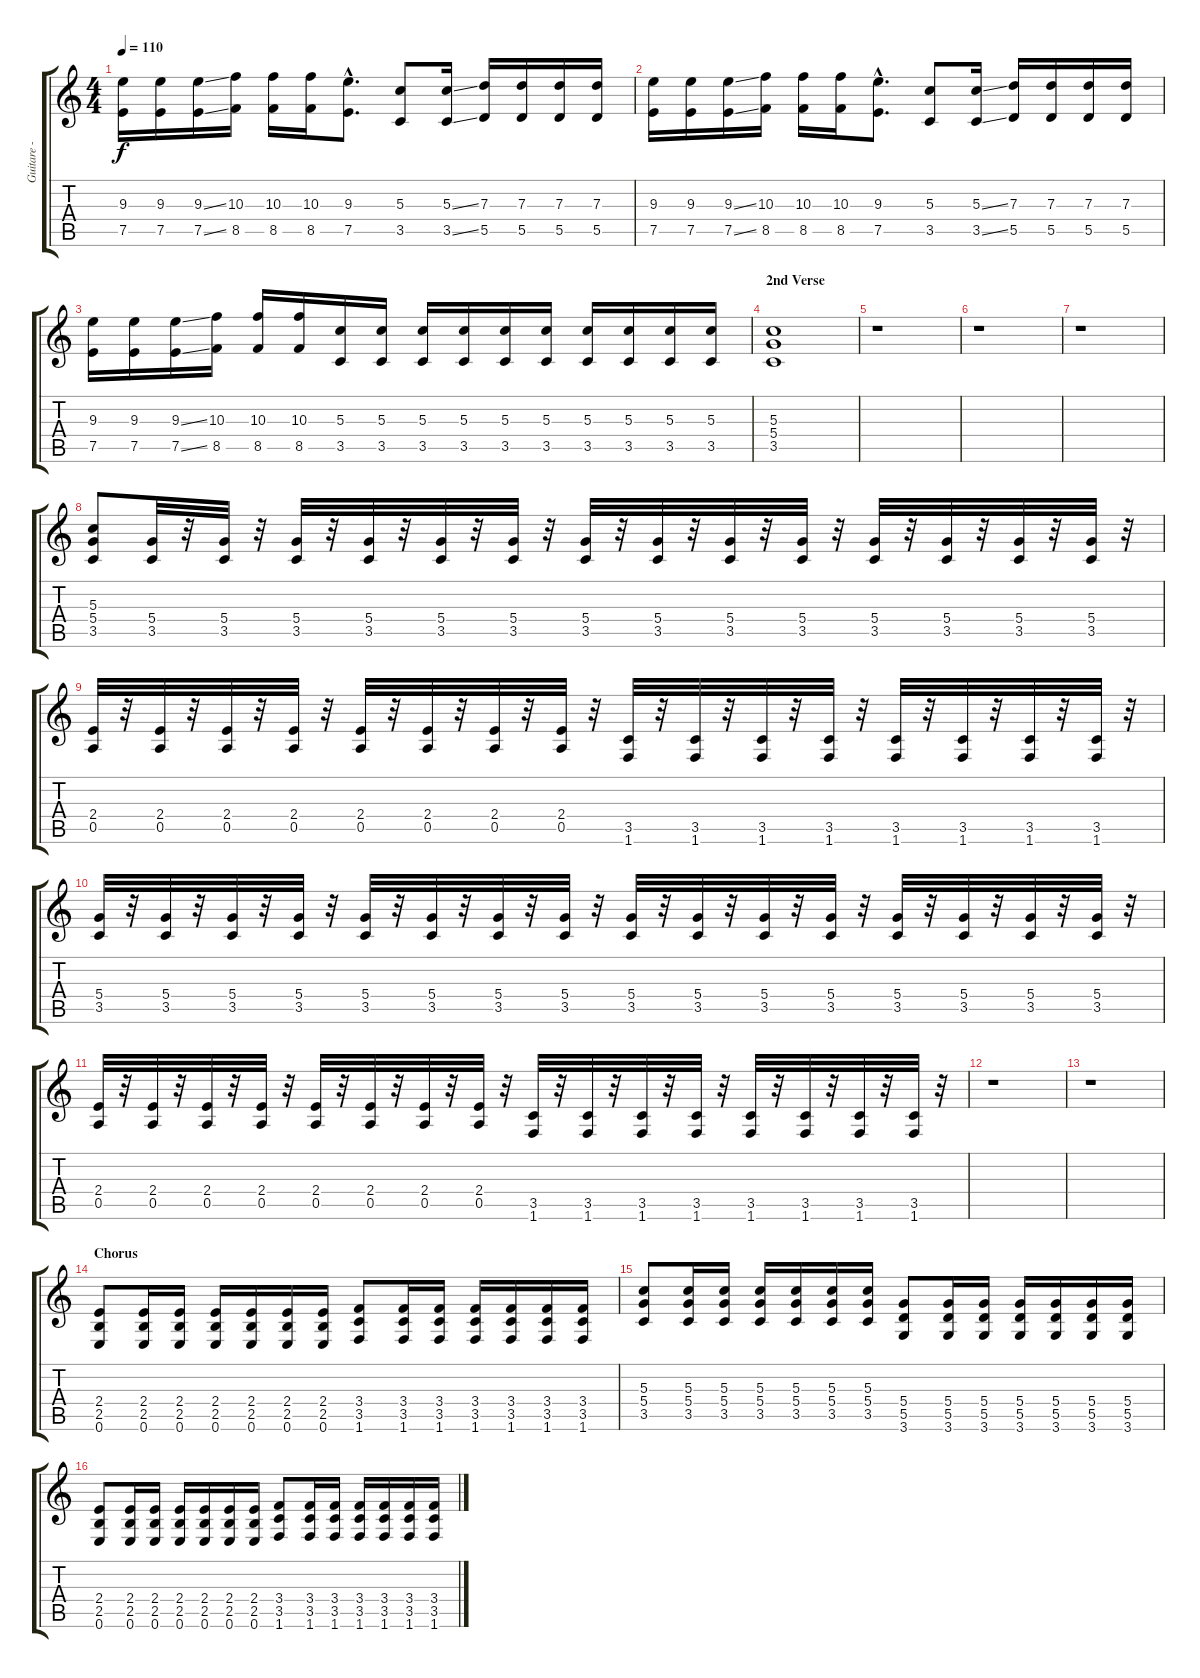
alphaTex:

\track ("Guitare - Tom DeLonge" "Guitare - ") {instrument distortionguitar}
\staff {score tabs}
\tuning (E4 B3 G3 D3 A2 E2) {hide}
\ts (4 4)
\tempo 110
\clef g2
\ks c
(9.3 7.5).16{dy f} (9.3 7.5).16 (9.3{ss} 7.5{ss}).16 (10.3 8.5).16 (10.3 8.5).16 (10.3 8.5).16 (9.3{hac} 7.5{hac}).8{d} (5.3 3.5).8 (5.3{ss} 3.5{ss}).16 (7.3 5.5).16 (7.3 5.5).16 (7.3 5.5).16 (7.3 5.5).16 |
(9.3 7.5).16 (9.3 7.5).16 (9.3{ss} 7.5{ss}).16 (10.3 8.5).16 (10.3 8.5).16 (10.3 8.5).16 (9.3{hac} 7.5{hac}).8{d} (5.3 3.5).8 (5.3{ss} 3.5{ss}).16 (7.3 5.5).16 (7.3 5.5).16 (7.3 5.5).16 (7.3 5.5).16 |
(9.3 7.5).16 (9.3 7.5).16 (9.3{ss} 7.5{ss}).16 (10.3 8.5).16 (10.3 8.5).16 (10.3 8.5).16 (5.3 3.5).16 (5.3 3.5).16 (5.3 3.5).16 (5.3 3.5).16 (5.3 3.5).16 (5.3 3.5).16 (5.3 3.5).16 (5.3 3.5).16 (5.3 3.5).16 (5.3 3.5).16 |
\section ("" "2nd Verse")
(5.3 5.4 3.5).1 |
r.1 |
r.1 |
r.1 |
(5.3 5.4 3.5).8 (5.4 3.5).32 r.32 (5.4 3.5).32 r.32 (5.4 3.5).32 r.32 (5.4 3.5).32 r.32 (5.4 3.5).32 r.32 (5.4 3.5).32 r.32 (5.4 3.5).32 r.32 (5.4 3.5).32 r.32 (5.4 3.5).32 r.32 (5.4 3.5).32 r.32 (5.4 3.5).32 r.32 (5.4 3.5).32 r.32 (5.4 3.5).32 r.32 (5.4 3.5).32 r.32 |
(2.4 0.5).32 r.32 (2.4 0.5).32 r.32 (2.4 0.5).32 r.32 (2.4 0.5).32 r.32 (2.4 0.5).32 r.32 (2.4 0.5).32 r.32 (2.4 0.5).32 r.32 (2.4 0.5).32 r.32 (3.5 1.6).32 r.32 (3.5 1.6).32 r.32 (3.5 1.6).32 r.32 (3.5 1.6).32 r.32 (3.5 1.6).32 r.32 (3.5 1.6).32 r.32 (3.5 1.6).32 r.32 (3.5 1.6).32 r.32 |
(5.4 3.5).32 r.32 (5.4 3.5).32 r.32 (5.4 3.5).32 r.32 (5.4 3.5).32 r.32 (5.4 3.5).32 r.32 (5.4 3.5).32 r.32 (5.4 3.5).32 r.32 (5.4 3.5).32 r.32 (5.4 3.5).32 r.32 (5.4 3.5).32 r.32 (5.4 3.5).32 r.32 (5.4 3.5).32 r.32 (5.4 3.5).32 r.32 (5.4 3.5).32 r.32 (5.4 3.5).32 r.32 (5.4 3.5).32 r.32 |
(2.4 0.5).32 r.32 (2.4 0.5).32 r.32 (2.4 0.5).32 r.32 (2.4 0.5).32 r.32 (2.4 0.5).32 r.32 (2.4 0.5).32 r.32 (2.4 0.5).32 r.32 (2.4 0.5).32 r.32 (3.5 1.6).32 r.32 (3.5 1.6).32 r.32 (3.5 1.6).32 r.32 (3.5 1.6).32 r.32 (3.5 1.6).32 r.32 (3.5 1.6).32 r.32 (3.5 1.6).32 r.32 (3.5 1.6).32 r.32 |
r.1 |
r.1 |
\section ("" "Chorus")
(2.4 2.5 0.6).8 (2.4 2.5 0.6).16 (2.4 2.5 0.6).16 (2.4 2.5 0.6).16 (2.4 2.5 0.6).16 (2.4 2.5 0.6).16 (2.4 2.5 0.6).16 (3.4 3.5 1.6).8 (3.4 3.5 1.6).16 (3.4 3.5 1.6).16 (3.4 3.5 1.6).16 (3.4 3.5 1.6).16 (3.4 3.5 1.6).16 (3.4 3.5 1.6).16 |
(5.3 5.4 3.5).8 (5.3 5.4 3.5).16 (5.3 5.4 3.5).16 (5.3 5.4 3.5).16 (5.3 5.4 3.5).16 (5.3 5.4 3.5).16 (5.3 5.4 3.5).16 (5.4 5.5 3.6).8 (5.4 5.5 3.6).16 (5.4 5.5 3.6).16 (5.4 5.5 3.6).16 (5.4 5.5 3.6).16 (5.4 5.5 3.6).16 (5.4 5.5 3.6).16 |
(2.4 2.5 0.6).8 (2.4 2.5 0.6).16 (2.4 2.5 0.6).16 (2.4 2.5 0.6).16 (2.4 2.5 0.6).16 (2.4 2.5 0.6).16 (2.4 2.5 0.6).16 (3.4 3.5 1.6).8 (3.4 3.5 1.6).16 (3.4 3.5 1.6).16 (3.4 3.5 1.6).16 (3.4 3.5 1.6).16 (3.4 3.5 1.6).16 (3.4 3.5 1.6).16
